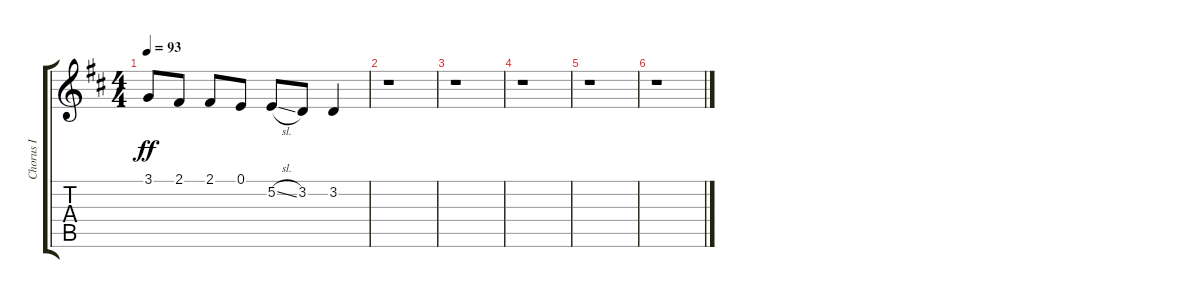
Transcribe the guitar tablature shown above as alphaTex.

\track ("Chorus I" "Chorus I") {instrument voiceoohs}
\staff {score tabs}
\tuning (E4 B3 G3 D3 A2 E2) {hide}
\ts (4 4)
\tempo 93
\clef g2
\ks d
3.1.8{dy ff} 2.1.8 2.1.8 0.1.8 5.2{sl}.8 3.2.8 3.2.4 |
r.1 |
r.1 |
r.1 |
r.1 |
r.1
